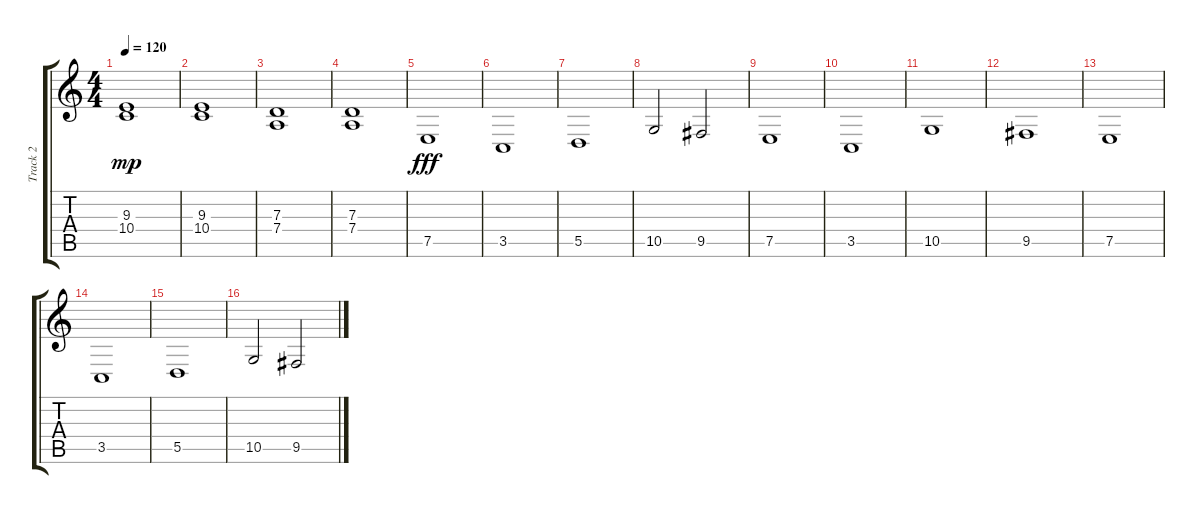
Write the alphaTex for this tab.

\track ("Track 2" "Track 2") {instrument stringensemble1}
\staff {score tabs}
\tuning (E4 B3 G3 D3 A2 E2) {hide}
\ts (4 4)
\tempo 120
\clef g2
\ks c
(9.3 10.4).1{dy mp volume 14 instrument stringensemble1} |
(9.3 10.4).1 |
(7.3 7.4).1 |
(7.3 7.4).1 |
7.5.1{dy fff volume 9 instrument stringensemble1} |
3.5.1 |
5.5.1 |
10.5.2 9.5.2 |
7.5.1 |
3.5.1 |
10.5.1 |
9.5.1 |
7.5.1{volume 9 instrument stringensemble1} |
3.5.1 |
5.5.1 |
10.5.2 9.5.2
